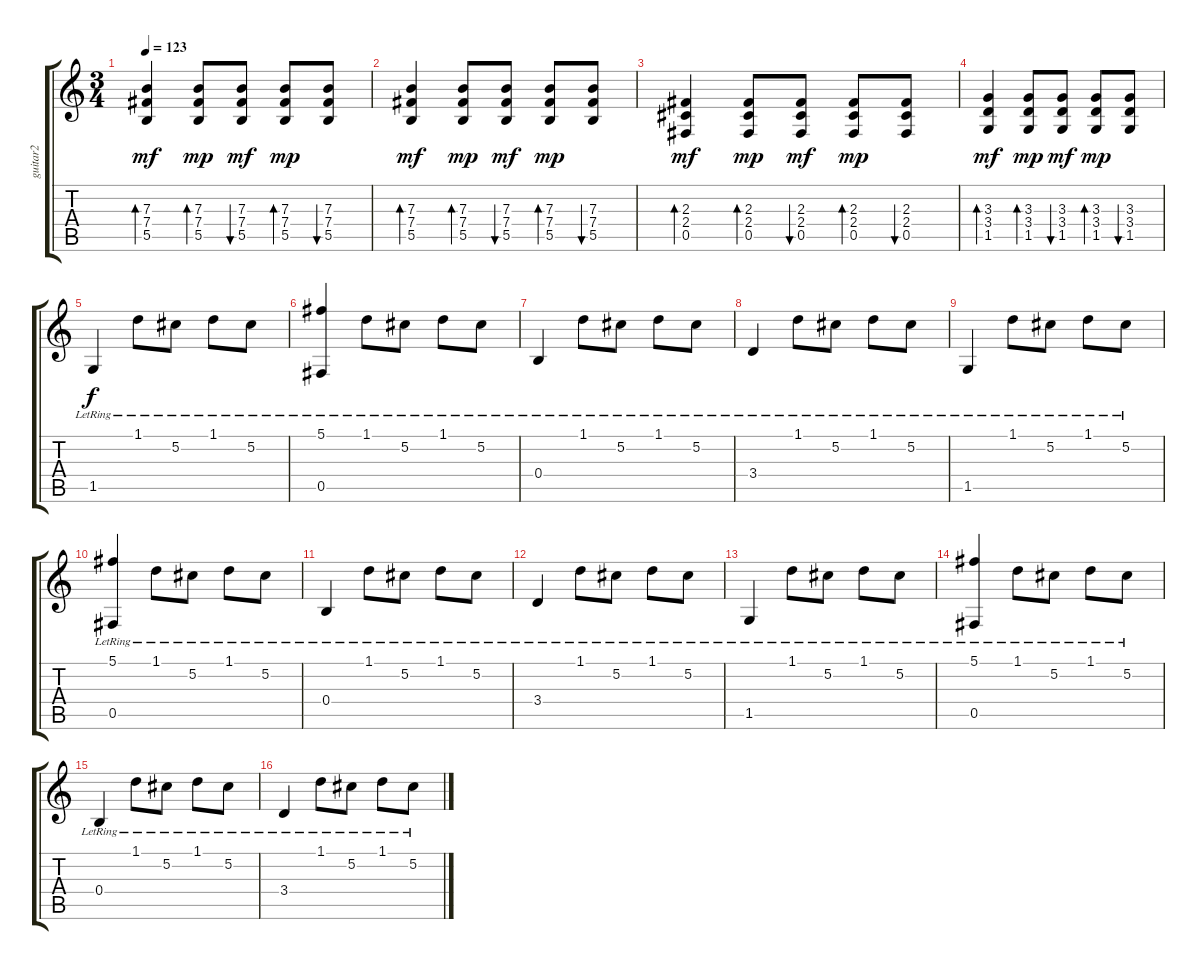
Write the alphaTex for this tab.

\track ("guitar2" "guitar2") {instrument acousticguitarsteel}
\staff {score tabs}
\tuning (Db4 Ab3 E3 B2 Gb2 B1) {hide}
\ts (3 4)
\tempo 123
\clef g2
\ks c
(7.3 7.4 5.5).4{bd 60 dy mf} (7.3 7.4 5.5).8{bd 60 dy mp} (7.3 7.4 5.5).8{bu 60 dy mf} (7.3 7.4 5.5).8{bd 60 dy mp} (7.3 7.4 5.5).8{bu 60} |
(7.3 7.4 5.5).4{bd 60 dy mf} (7.3 7.4 5.5).8{bd 60 dy mp} (7.3 7.4 5.5).8{bu 60 dy mf} (7.3 7.4 5.5).8{bd 60 dy mp} (7.3 7.4 5.5).8{bu 60} |
(2.3 2.4 0.5).4{bd 60 dy mf} (2.3 2.4 0.5).8{bd 60 dy mp} (2.3 2.4 0.5).8{bu 60 dy mf} (2.3 2.4 0.5).8{bd 60 dy mp} (2.3 2.4 0.5).8{bu 60} |
(3.3 3.4 1.5).4{bd 60 dy mf} (3.3 3.4 1.5).8{bd 60 dy mp} (3.3 3.4 1.5).8{bu 60 dy mf} (3.3 3.4 1.5).8{bd 60 dy mp} (3.3 3.4 1.5).8{bu 60} |
1.5{lr}.4{dy f} 1.1{lr}.8 5.2{lr}.8 1.1{lr}.8 5.2{lr}.8 |
(5.1{lr} 0.5{lr}).4 1.1{lr}.8 5.2{lr}.8 1.1{lr}.8 5.2{lr}.8 |
0.4{lr}.4 1.1{lr}.8 5.2{lr}.8 1.1{lr}.8 5.2{lr}.8 |
3.4{lr}.4 1.1{lr}.8 5.2{lr}.8 1.1{lr}.8 5.2{lr}.8 |
1.5{lr}.4 1.1{lr}.8 5.2{lr}.8 1.1{lr}.8 5.2{lr}.8 |
(5.1{lr} 0.5{lr}).4 1.1{lr}.8 5.2{lr}.8 1.1{lr}.8 5.2{lr}.8 |
0.4{lr}.4 1.1{lr}.8 5.2{lr}.8 1.1{lr}.8 5.2{lr}.8 |
3.4{lr}.4 1.1{lr}.8 5.2{lr}.8 1.1{lr}.8 5.2{lr}.8 |
1.5{lr}.4 1.1{lr}.8 5.2{lr}.8 1.1{lr}.8 5.2{lr}.8 |
(5.1{lr} 0.5{lr}).4 1.1{lr}.8 5.2{lr}.8 1.1{lr}.8 5.2{lr}.8 |
0.4{lr}.4 1.1{lr}.8 5.2{lr}.8 1.1{lr}.8 5.2{lr}.8 |
3.4{lr}.4 1.1{lr}.8 5.2{lr}.8 1.1{lr}.8 5.2{lr}.8
